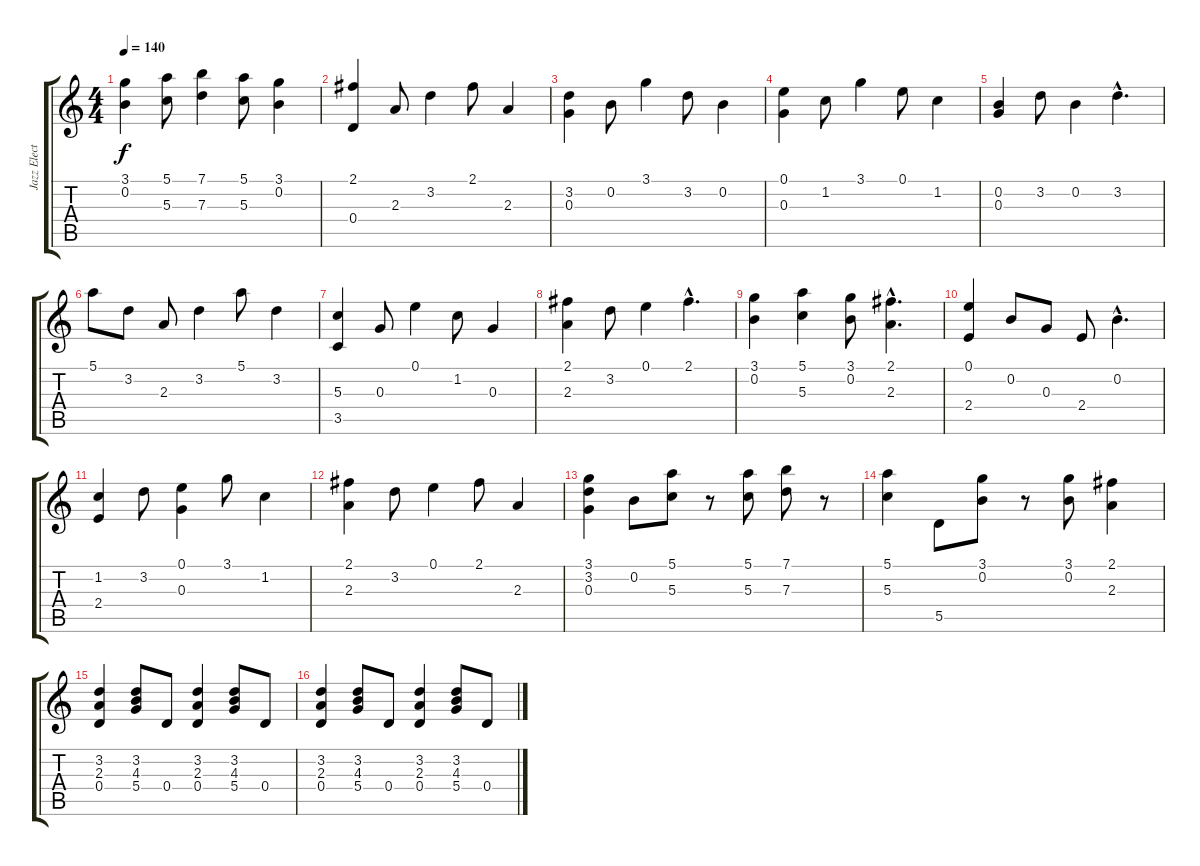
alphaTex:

\track ("Jazz Electric" "Jazz Elect") {instrument electricguitarjazz}
\staff {score tabs}
\tuning (E4 B3 G3 D3 A2 E2) {hide}
\ts (4 4)
\tempo 140
\clef g2
\ks c
(3.1 0.2).4{dy f} (5.1 5.3).8 (7.1 7.3).4 (5.1 5.3).8 (3.1 0.2).4 |
(2.1 0.4).4 2.3.8 3.2.4 2.1.8 2.3.4 |
(3.2 0.3).4 0.2.8 3.1.4 3.2.8 0.2.4 |
(0.1 0.3).4 1.2.8 3.1.4 0.1.8 1.2.4 |
(0.2 0.3).4 3.2.8 0.2.4 3.2{hac}.4{d} |
5.1.8 3.2.8 2.3.8 3.2.4 5.1.8 3.2.4 |
(5.3 3.5).4 0.3.8 0.1.4 1.2.8 0.3.4 |
(2.1 2.3).4 3.2.8 0.1.4 2.1{hac}.4{d} |
(3.1 0.2).4 (5.1 5.3).4 (3.1 0.2).8 (2.1{hac} 2.3{hac}).4{d} |
(0.1 2.4).4 0.2.8 0.3.8 2.4.8 0.2{hac}.4{d} |
(1.2 2.4).4 3.2.8 (0.1 0.3).4 3.1.8 1.2.4 |
(2.1 2.3).4 3.2.8 0.1.4 2.1.8 2.3.4 |
(3.1 3.2 0.3).4 0.2.8 (5.1 5.3).8 r.8 (5.1 5.3).8 (7.1 7.3).8 r.8 |
(5.1 5.3).4 5.5.8 (3.1 0.2).8 r.8 (3.1 0.2).8 (2.1 2.3).4 |
(3.2 2.3 0.4).4 (3.2 4.3 5.4).8 0.4.8 (3.2 2.3 0.4).4 (3.2 4.3 5.4).8 0.4.8 |
(3.2 2.3 0.4).4 (3.2 4.3 5.4).8 0.4.8 (3.2 2.3 0.4).4 (3.2 4.3 5.4).8 0.4.8
